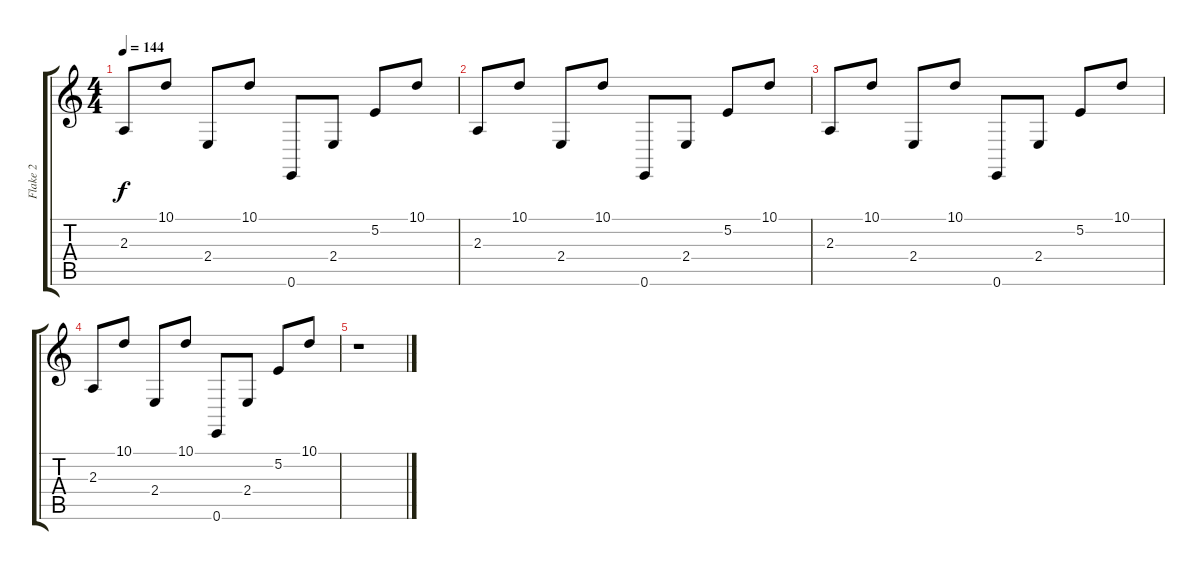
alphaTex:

\track ("Flake 2" "Flake 2") {instrument woodblock}
\staff {score tabs}
\tuning (E4 B3 G3 D3 A2 E2) {hide}
\ts (4 4)
\tempo 144
\clef g2
\ks c
2.3.8{dy f} 10.1.8 2.4.8 10.1.8 0.6.8 2.4.8 5.2.8 10.1.8 |
2.3.8 10.1.8 2.4.8 10.1.8 0.6.8 2.4.8 5.2.8 10.1.8 |
2.3.8 10.1.8 2.4.8 10.1.8 0.6.8 2.4.8 5.2.8 10.1.8 |
2.3.8 10.1.8 2.4.8 10.1.8 0.6.8 2.4.8 5.2.8 10.1.8 |
r.1
